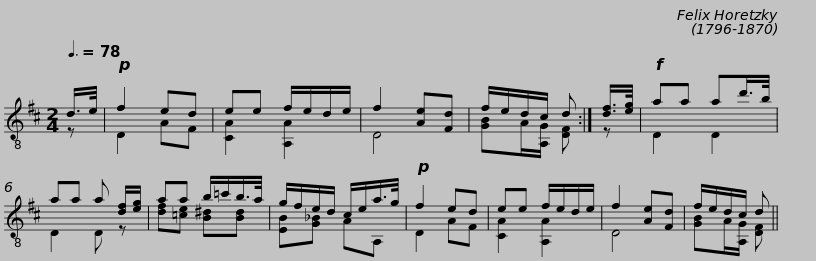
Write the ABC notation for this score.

X:1
%%score ( 1 2 )
L:1/8
Q:3/8=78
M:2/4
I:linebreak $
K:D
V:1 treble-8
V:2 treble-8
V:1
 d/>e/ |!p! f2 ed | ee f/e/d/e/ | f2 [Ae][Fd] | f/e/d/c/ d :|$ %5
 [df]/>[eg]/ |!f! aa ad'/>b/ | aa a [df]/[eg]/ | aa b/=c'/b/>a/ |$ g/f/e/d/ c/e/a/>g/ | %10
!p! f2 ed | ee f/e/d/e/ | f2 [Ae][Fd] | f/e/d/c/ d || %14
V:2
 z | D2 AF | [CA]2 [A,A]2 | D4 | [GB]A/[A,G]/ [DF] :|$ %5
 z | D2 D2 | D2 D z | [df][=ce] [B^d][Bd] |$ [EB][G_B] AA, | %10
 D2 AF | [CA]2 [A,A]2 | D4 | [GB]A/[A,G]/ [DF] || %14
